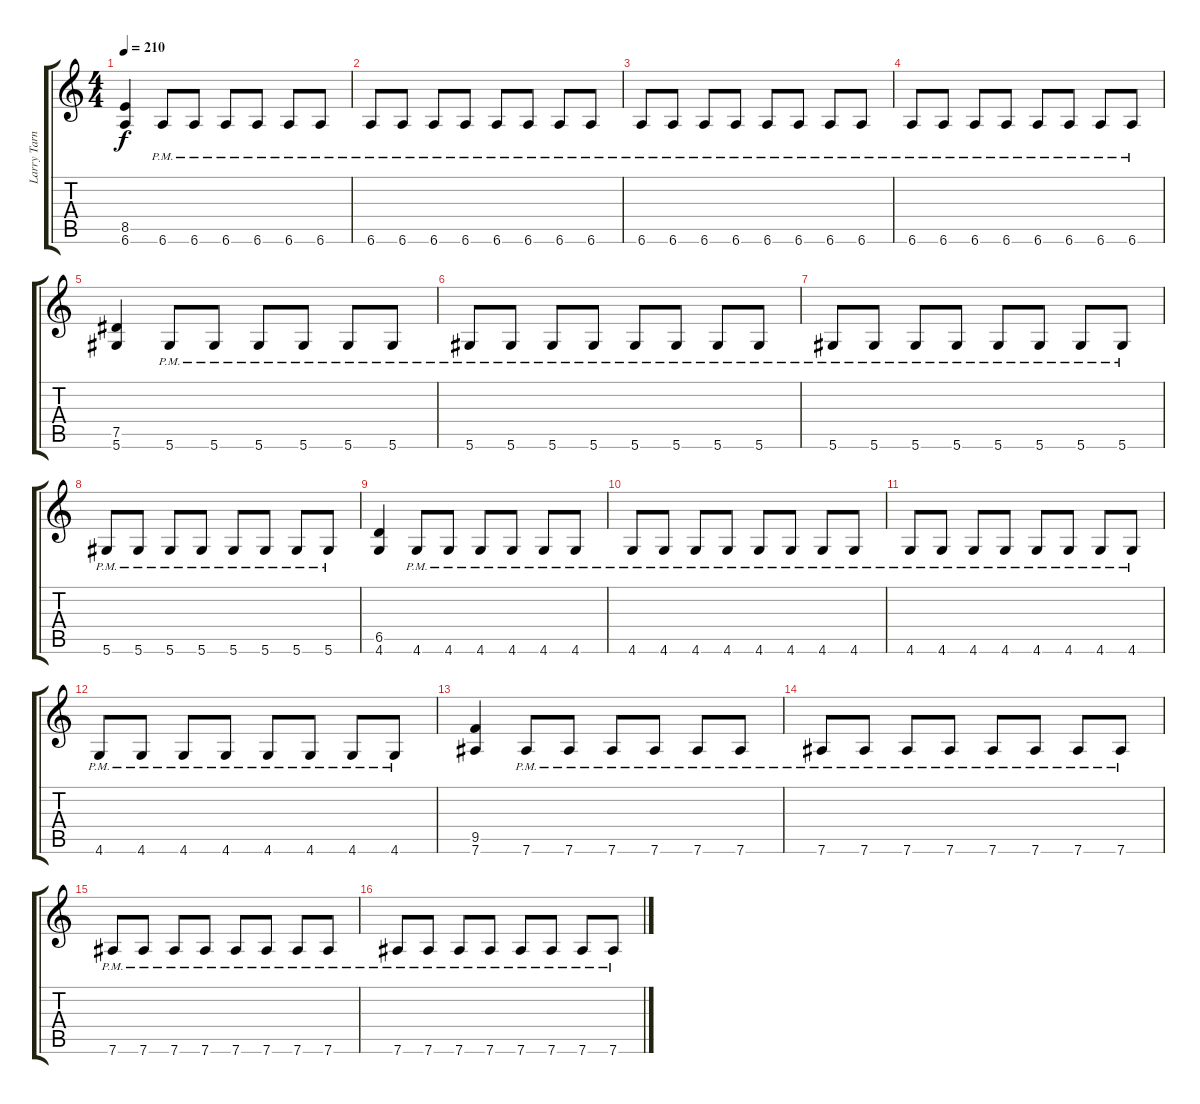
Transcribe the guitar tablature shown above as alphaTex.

\track ("Larry Tarnowski" "Larry Tarn") {instrument distortionguitar}
\staff {score tabs}
\tuning (Eb4 Bb3 Gb3 Db3 Ab2 Eb2) {hide}
\ts (4 4)
\tempo 210
\clef g2
\ks c
(8.5 6.6).4{dy f} 6.6{pm}.8 6.6{pm}.8 6.6{pm}.8 6.6{pm}.8 6.6{pm}.8 6.6{pm}.8 |
6.6{pm}.8 6.6{pm}.8 6.6{pm}.8 6.6{pm}.8 6.6{pm}.8 6.6{pm}.8 6.6{pm}.8 6.6{pm}.8 |
6.6{pm}.8 6.6{pm}.8 6.6{pm}.8 6.6{pm}.8 6.6{pm}.8 6.6{pm}.8 6.6{pm}.8 6.6{pm}.8 |
6.6{pm}.8 6.6{pm}.8 6.6{pm}.8 6.6{pm}.8 6.6{pm}.8 6.6{pm}.8 6.6{pm}.8 6.6{pm}.8 |
(7.5 5.6).4 5.6{pm}.8 5.6{pm}.8 5.6{pm}.8 5.6{pm}.8 5.6{pm}.8 5.6{pm}.8 |
5.6{pm}.8 5.6{pm}.8 5.6{pm}.8 5.6{pm}.8 5.6{pm}.8 5.6{pm}.8 5.6{pm}.8 5.6{pm}.8 |
5.6{pm}.8 5.6{pm}.8 5.6{pm}.8 5.6{pm}.8 5.6{pm}.8 5.6{pm}.8 5.6{pm}.8 5.6{pm}.8 |
5.6{pm}.8 5.6{pm}.8 5.6{pm}.8 5.6{pm}.8 5.6{pm}.8 5.6{pm}.8 5.6{pm}.8 5.6{pm}.8 |
(6.5 4.6).4 4.6{pm}.8 4.6{pm}.8 4.6{pm}.8 4.6{pm}.8 4.6{pm}.8 4.6{pm}.8 |
4.6{pm}.8 4.6{pm}.8 4.6{pm}.8 4.6{pm}.8 4.6{pm}.8 4.6{pm}.8 4.6{pm}.8 4.6{pm}.8 |
4.6{pm}.8 4.6{pm}.8 4.6{pm}.8 4.6{pm}.8 4.6{pm}.8 4.6{pm}.8 4.6{pm}.8 4.6{pm}.8 |
4.6{pm}.8 4.6{pm}.8 4.6{pm}.8 4.6{pm}.8 4.6{pm}.8 4.6{pm}.8 4.6{pm}.8 4.6{pm}.8 |
(9.5 7.6).4 7.6{pm}.8 7.6{pm}.8 7.6{pm}.8 7.6{pm}.8 7.6{pm}.8 7.6{pm}.8 |
7.6{pm}.8 7.6{pm}.8 7.6{pm}.8 7.6{pm}.8 7.6{pm}.8 7.6{pm}.8 7.6{pm}.8 7.6{pm}.8 |
7.6{pm}.8 7.6{pm}.8 7.6{pm}.8 7.6{pm}.8 7.6{pm}.8 7.6{pm}.8 7.6{pm}.8 7.6{pm}.8 |
7.6{pm}.8 7.6{pm}.8 7.6{pm}.8 7.6{pm}.8 7.6{pm}.8 7.6{pm}.8 7.6{pm}.8 7.6{pm}.8
